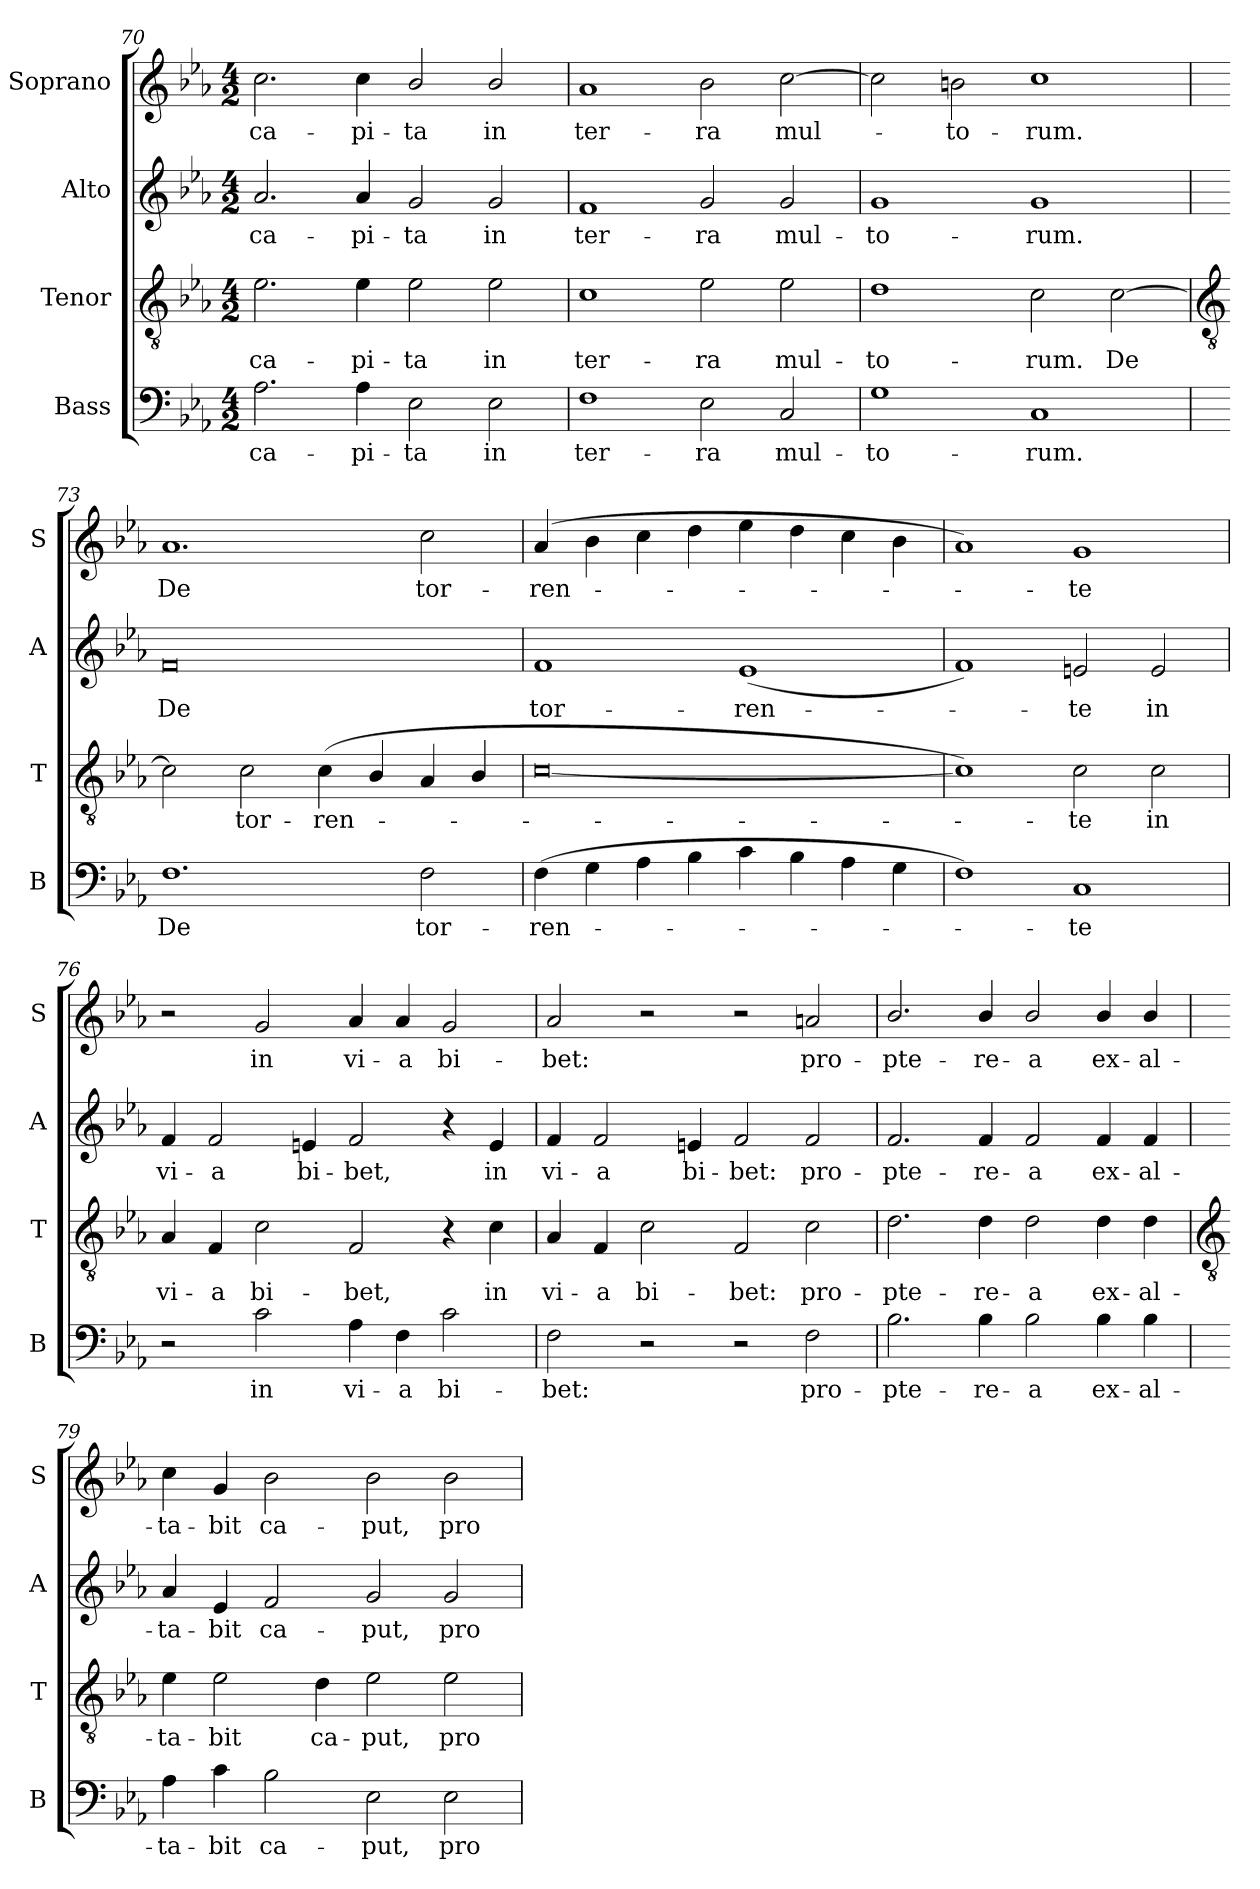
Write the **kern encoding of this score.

**kern	**text	**kern	**text	**kern	**text	**kern	**text
*part4	*part4	*part3	*part3	*part2	*part2	*part1	*part1
*staff4	*staff4	*staff3	*staff3	*staff2	*staff2	*staff1	*staff1
*I"Bass	*	*I"Tenor	*	*I"Alto	*	*I"Soprano	*
*I'B	*	*I'T	*	*I'A	*	*I'S	*
*clefF4	*	*clefGv2	*	*clefG2	*	*clefG2	*
*k[b-e-a-]	*	*k[b-e-a-]	*	*k[b-e-a-]	*	*k[b-e-a-]	*
*E-:	*	*E-:	*	*E-:	*	*E-:	*
*M4/2	*	*M4/2	*	*M4/2	*	*M4/2	*
=70	=70	=70	=70	=70	=70	=70	=70
!	!LO:LY:b	!	!LO:LY:b	!	!LO:LY:b	!	!LO:LY:b
2.A-	ca-	2.e-	ca-	2.a-	ca-	2.cc	ca-
!	!LO:LY:b	!	!LO:LY:b	!	!LO:LY:b	!	!LO:LY:b
4A-	-pi-	4e-	-pi-	4a-	-pi-	4cc	-pi-
!	!LO:LY:b	!	!LO:LY:b	!	!LO:LY:b	!	!LO:LY:b
2E-	-ta	2e-	-ta	2g	-ta	2b-/	-ta
!	!LO:LY:b	!	!LO:LY:b	!	!LO:LY:b	!	!LO:LY:b
2E-	in	2e-	in	2g	in	2b-/	in
=71	=71	=71	=71	=71	=71	=71	=71
!	!LO:LY:b	!	!LO:LY:b	!	!LO:LY:b	!	!LO:LY:b
1F	ter-	1c	ter-	1f	ter-	1a-	ter-
!	!LO:LY:b	!	!LO:LY:b	!	!LO:LY:b	!	!LO:LY:b
2E-	-ra	2e-	-ra	2g	-ra	2b-	-ra
!	!LO:LY:b	!	!LO:LY:b	!	!LO:LY:b	!	!LO:LY:b
2C	mul-	2e-	mul-	2g	mul-	[2cc	mul-
=72	=72	=72	=72	=72	=72	=72	=72
!	!LO:LY:b	!	!LO:LY:b	!	!LO:LY:b	!	!
1G	-to-	1d	-to-	1g	-to-	2cc]	.
!	!	!	!	!	!	!	!LO:LY:b
.	.	.	.	.	.	2bn	to-
!	!LO:LY:b	!	!LO:LY:b	!	!LO:LY:b	!	!LO:LY:b
1C	-rum.	2c	-rum.	1g	-rum.	1cc	-rum.
!	!	!	!LO:LY:b	!	!	!	!
.	.	[2c	De	.	.	.	.
!!LO:LB:g=z
=73	=73	=73	=73	=73	=73	=73	=73
*	*	*clefGv2	*	*	*	*	*
!	!LO:LY:b	!	!	!	!LO:LY:b	!	!LO:LY:b
1.F	De	2c]	.	0f	De	1.a-	De
!	!	!	!LO:LY:b	!	!	!	!
.	.	2c	tor-	.	.	.	.
!	!	!	!LO:LY:b	!	!	!	!
.	.	(<4c	-ren-	.	.	.	.
.	.	4B-/	.	.	.	.	.
!	!LO:LY:b	!	!	!	!	!	!LO:LY:b
2F	tor-	4A-	.	.	.	2cc	tor-
.	.	4B-/	.	.	.	.	.
=74	=74	=74	=74	=74	=74	=74	=74
!	!LO:LY:b	!	!	!	!LO:LY:b	!	!LO:LY:b
(>4F	-ren-	[0c/	.	1f	tor-	(>4a-	-ren-
4G	.	.	.	.	.	4b-	.
4A-	.	.	.	.	.	4cc	.
4B-	.	.	.	.	.	4dd	.
!	!	!	!	!	!LO:LY:b	!	!
4c	.	.	.	(<1e-	-ren-	4ee-	.
4B-	.	.	.	.	.	4dd	.
4A-	.	.	.	.	.	4cc	.
4G	.	.	.	.	.	4b-	.
=75	=75	=75	=75	=75	=75	=75	=75
1F)	.	1c/])	.	1f)	.	1a-)	.
!	!LO:LY:b	!	!LO:LY:b	!	!LO:LY:b	!	!LO:LY:b
1C	te	2c	te	2en	te	1g	te
!	!	!	!LO:LY:b	!	!LO:LY:b	!	!
.	.	2c	in	2e	in	.	.
=76	=76	=76	=76	=76	=76	=76	=76
!	!	!	!LO:LY:b	!	!LO:LY:b	!	!
2r	.	4A-	vi-	4f	vi-	2r	.
!	!	!	!LO:LY:b	!	!LO:LY:b	!	!
.	.	4F	-a	2f	-a	.	.
!	!LO:LY:b	!	!LO:LY:b	!	!	!	!LO:LY:b
2c	in	2c	bi-	.	.	2g	in
!	!	!	!	!	!LO:LY:b	!	!
.	.	.	.	4en	bi-	.	.
!	!LO:LY:b	!	!LO:LY:b	!	!LO:LY:b	!	!LO:LY:b
4A-	vi-	2F	-bet,	2f	-bet,	4a-	vi-
!	!LO:LY:b	!	!	!	!	!	!LO:LY:b
4F	-a	.	.	.	.	4a-	-a
!	!LO:LY:b	!	!	!	!	!	!LO:LY:b
2c	bi-	4r	.	4r	.	2g	bi-
!	!	!	!LO:LY:b	!	!LO:LY:b	!	!
.	.	4c	in	4e	in	.	.
=77	=77	=77	=77	=77	=77	=77	=77
!	!LO:LY:b	!	!LO:LY:b	!	!LO:LY:b	!	!LO:LY:b
2F	-bet:	4A-	vi-	4f	vi-	2a-	-bet:
!	!	!	!LO:LY:b	!	!LO:LY:b	!	!
.	.	4F	-a	2f	-a	.	.
!	!	!	!LO:LY:b	!	!	!	!
2r	.	2c	bi-	.	.	2r	.
!	!	!	!	!	!LO:LY:b	!	!
.	.	.	.	4en	bi-	.	.
!	!	!	!LO:LY:b	!	!LO:LY:b	!	!
2r	.	2F	-bet:	2f	-bet:	2r	.
!	!LO:LY:b	!	!LO:LY:b	!	!LO:LY:b	!	!LO:LY:b
2F	pro-	2c	pro-	2f	pro-	2an	pro-
=78	=78	=78	=78	=78	=78	=78	=78
!	!LO:LY:b	!	!LO:LY:b	!	!LO:LY:b	!	!LO:LY:b
2.B-	-pte-	2.d	-pte-	2.f	-pte-	2.b-/	-pte-
!	!LO:LY:b	!	!LO:LY:b	!	!LO:LY:b	!	!LO:LY:b
4B-	-re-	4d	-re-	4f	-re-	4b-/	-re-
!	!LO:LY:b	!	!LO:LY:b	!	!LO:LY:b	!	!LO:LY:b
2B-	-a	2d	-a	2f	-a	2b-/	-a
!	!LO:LY:b	!	!LO:LY:b	!	!LO:LY:b	!	!LO:LY:b
4B-	ex-	4d	ex-	4f	ex-	4b-/	ex-
!	!LO:LY:b	!	!LO:LY:b	!	!LO:LY:b	!	!LO:LY:b
4B-	-al-	4d	-al-	4f	-al-	4b-/	-al-
!!LO:LB:g=z
=79	=79	=79	=79	=79	=79	=79	=79
*	*	*clefGv2	*	*	*	*	*
!	!LO:LY:b	!	!LO:LY:b	!	!LO:LY:b	!	!LO:LY:b
4A-	-ta-	4e-	-ta-	4a-	-ta-	4cc	-ta-
!	!LO:LY:b	!	!LO:LY:b	!	!LO:LY:b	!	!LO:LY:b
4c	-bit	2e-	-bit	4e-	-bit	4g	-bit
!	!LO:LY:b	!	!	!	!LO:LY:b	!	!LO:LY:b
2B-	ca-	.	.	2f	ca-	2b-	ca-
!	!	!	!LO:LY:b	!	!	!	!
.	.	4d	ca-	.	.	.	.
!	!LO:LY:b	!	!LO:LY:b	!	!LO:LY:b	!	!LO:LY:b
2E-	-put,	2e-	-put,	2g	-put,	2b-	-put,
!	!LO:LY:b	!	!LO:LY:b	!	!LO:LY:b	!	!LO:LY:b
2E-	pro-	2e-	pro-	2g	pro-	2b-	pro-
=	=	=	=	=	=	=	=
*-	*-	*-	*-	*-	*-	*-	*-
